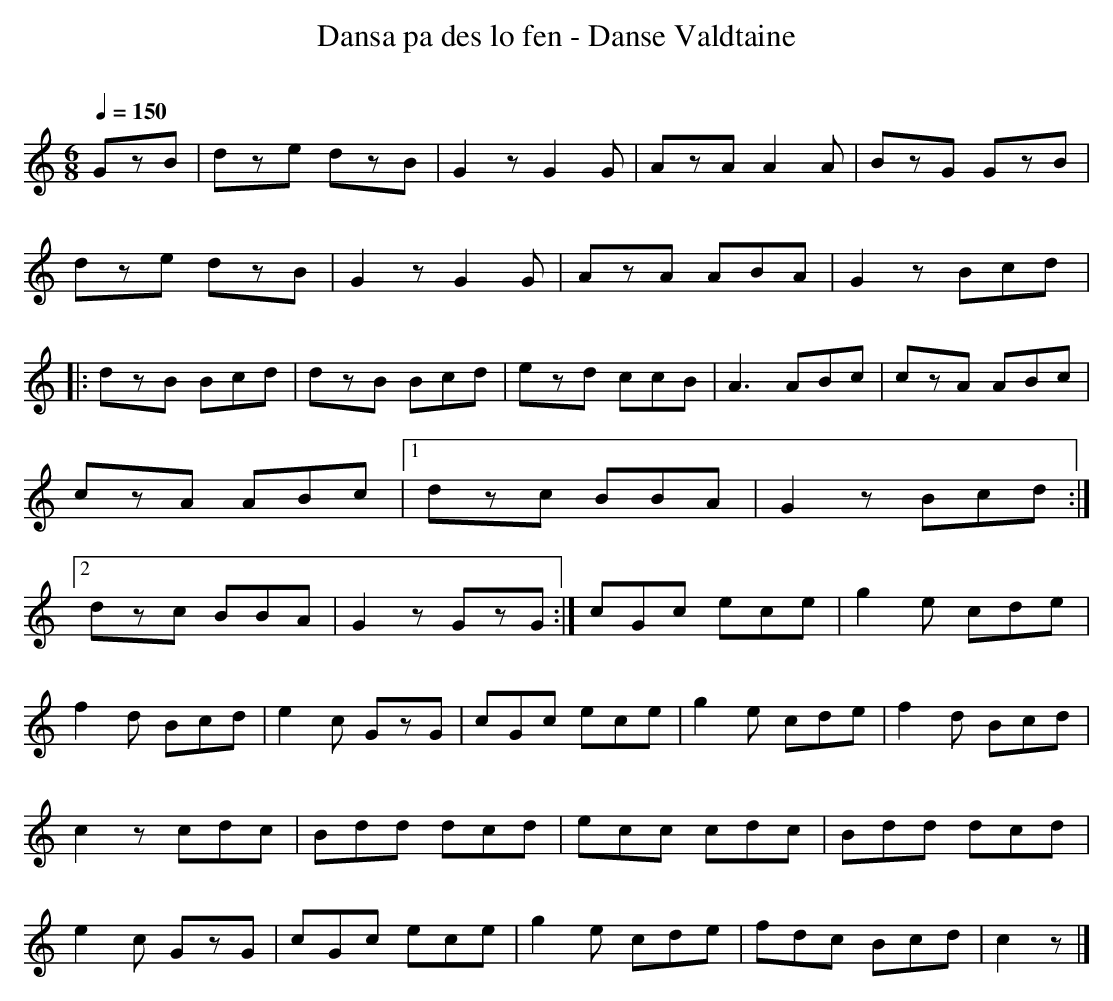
X:1     %Music
T:Dansa pa des lo fen - Danse Valdtaine     %Tune name
C:     %Tune composer
Q:1/4=150     %Tempo
V:1     %
     %!STAVE 0 '' @
     %!INSTR 'Piano' 0 0 @
M:6/8     %Meter
L:1/8     %
K:Am
GzB |dze dzB |G2 z G2 G |AzA A2 A |BzG GzB |dze dzB |G2 z G2 G |AzA ABA |G2 z Bcd |:dzB Bcd |dzB Bcd |ezd ccB |A3 ABc |czA ABc |czA ABc |[1dzc BBA |G2 z Bcd :|[2dzc BBA |G2 z GzG :|cGc ece |g2 e cde |
f2 d Bcd |e2 c GzG |cGc ece |g2 e cde |f2 d Bcd |c2 z cdc |Bdd dcd |ecc cdc |Bdd dcd |e2 c GzG |cGc ece |g2 e cde |fdc Bcd |c2 z |]
     %End of file
